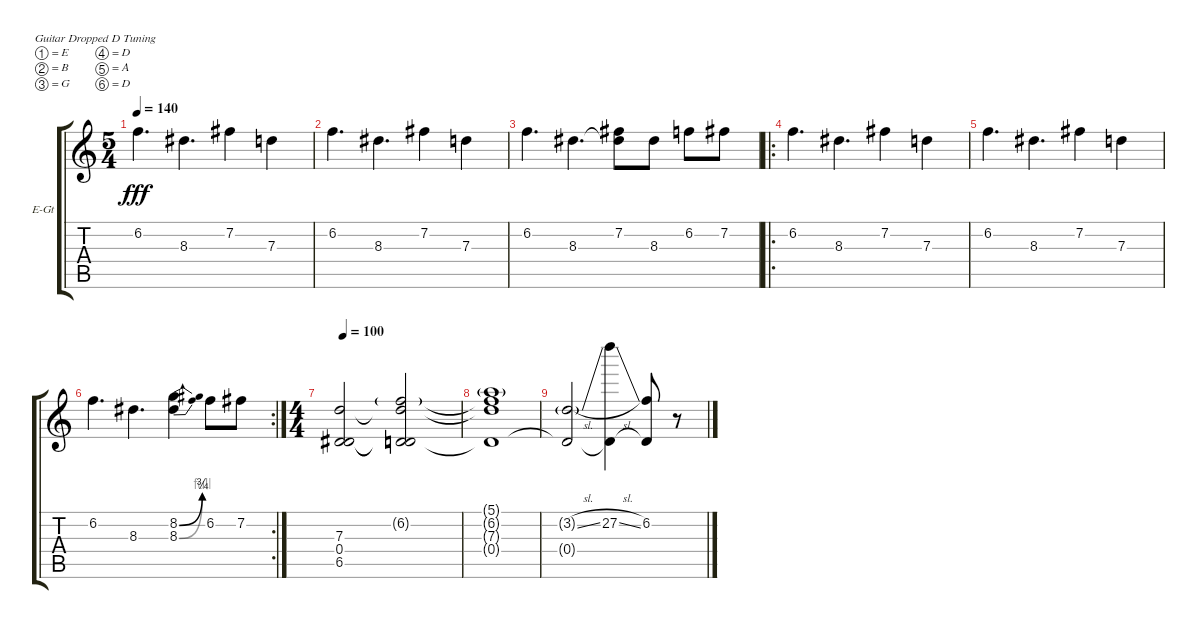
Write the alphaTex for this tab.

\defaultSystemsLayout 4
\bracketExtendMode groupsimilarinstruments
\firstSystemTrackNameOrientation horizontal
\otherSystemsTrackNameOrientation horizontal
\track ("Lead" "E-Gt") {instrument overdrivenguitar}
\staff {score tabs}
\tuning (E4 B3 G3 D3 A2 D2)
\ts (5 4)
\tempo 140
\clef g2
\ks c
6.2.4{d dy fff} 8.3.4{d} 7.2.4 7.3.4 |
6.2.4{d} 8.3.4{d} 7.2.4 7.3.4 |
6.2.4{d} 8.3.4{d} (8.3{t} 7.2).8 8.3.8 6.2.8 7.2.8 |
\ro
6.2.4{d} 8.3.4{d} 7.2.4 7.3.4 |
6.2.4{d} 8.3.4{d} 7.2.4 7.3.4 |
\rc 2
6.2.4{d} 8.3.4{d} (8.3{be (bend 0 0 21.599999999999998 4)} 8.2{be (bend 0 0 12 3)}).4 6.2.8 7.2.8 |
\ts (4 4)
\tempo 100
(7.3 0.4 6.5).2 (6.5{t} 0.4{t} 7.3{t} 6.2{g}).2 |
(0.4{t} 7.3{t} 6.2{t} 5.1{g}).1 |
(3.2{sl g} 0.4{t}).2 (27.2{sl} 0.4{t}).4 (6.2 0.4{t}).8 r.8
